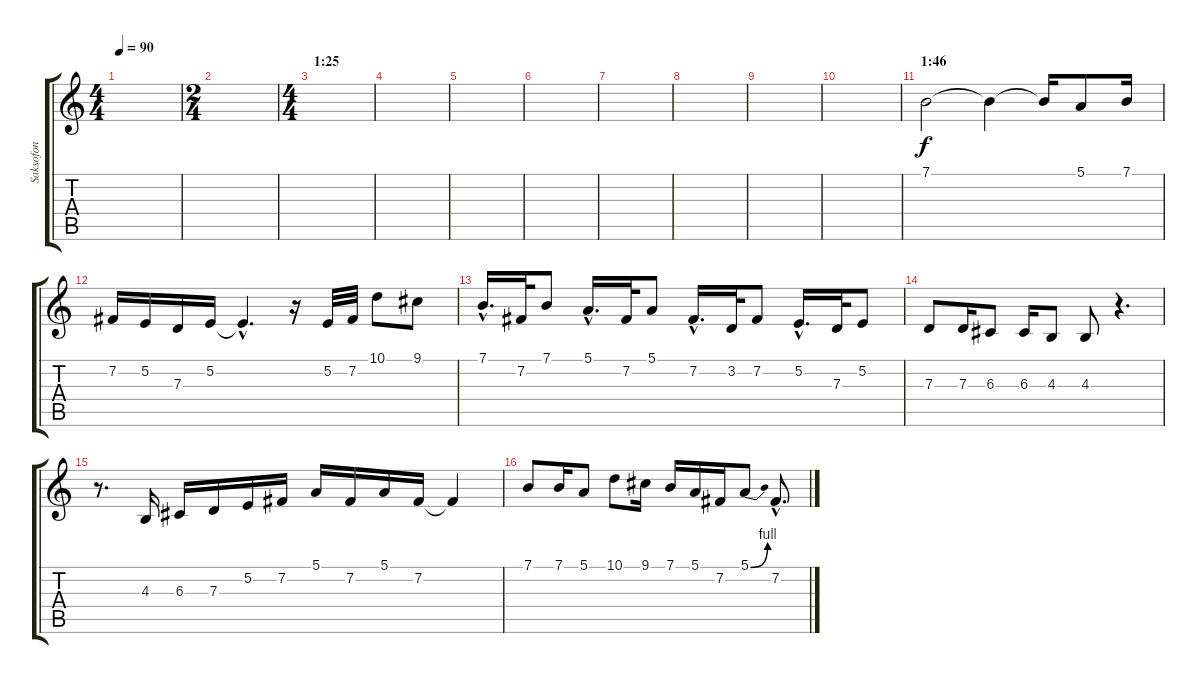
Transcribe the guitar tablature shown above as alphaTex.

\track ("Saksofon" "Saksofon") {instrument altosax}
\staff {score tabs}
\tuning (E4 B3 G3 D3 A2 E2) {hide}
\ts (4 4)
\tempo 90
\clef g2
\ks c
|
\ts (2 4)
|
\ts (4 4)
\section ("" "1:25")
|
|
|
|
|
|
|
|
\section ("" "1:46")
7.1.2 7.1{t}.4 7.1{t}.16 5.1.8 7.1.16 |
7.2.16 5.2.16 7.3.16 5.2.16 5.2{hac t}.4{d} r.16 5.2.32 7.2.32 10.1.8 9.1.8 |
7.1{hac}.16{d} 7.2.32 7.1.8 5.1{hac}.16{d} 7.2.32 5.1.8 7.2{hac}.16{d} 3.2.32 7.2.8 5.2{hac}.16{d} 7.3.32 5.2.8 |
7.3.8 7.3.16 6.3.8 6.3.16 4.3.8 4.3.8 r.4{d} |
r.8{d} 4.3.16 6.3.16 7.3.16 5.2.16 7.2.16 5.1.16 7.2.16 5.1.16 7.2.16 7.2{t}.4 |
7.1.8 7.1.16 5.1.8 10.1.8 9.1.16 7.1.16 5.1.16 7.2.16 5.1{be (bend 0 0 60 4)}.8 7.2{hac}.8{d}
